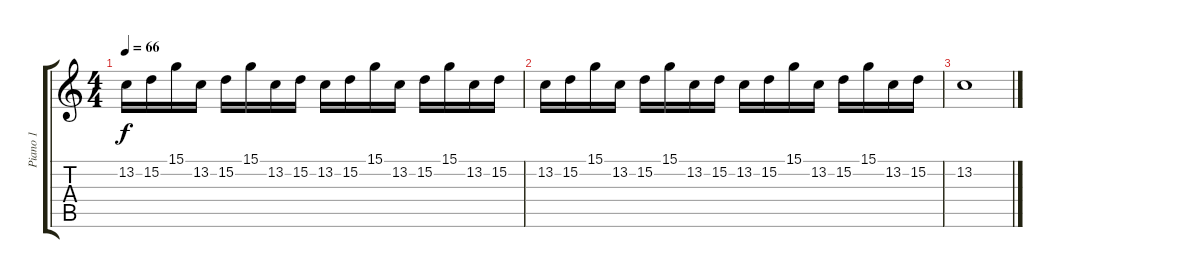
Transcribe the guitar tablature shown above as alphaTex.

\track ("Piano 1" "Piano 1") {instrument pad1newage}
\staff {score tabs}
\tuning (E4 B3 G3 D3 A2 E2) {hide}
\ts (4 4)
\tempo 66
\clef g2
\ks c
13.2.16{dy f} 15.2.16 15.1.16 13.2.16 15.2.16 15.1.16 13.2.16 15.2.16 13.2.16 15.2.16 15.1.16 13.2.16 15.2.16 15.1.16 13.2.16 15.2.16 |
13.2.16 15.2.16 15.1.16 13.2.16 15.2.16 15.1.16 13.2.16 15.2.16 13.2.16 15.2.16 15.1.16 13.2.16 15.2.16 15.1.16 13.2.16 15.2.16 |
13.2.1
